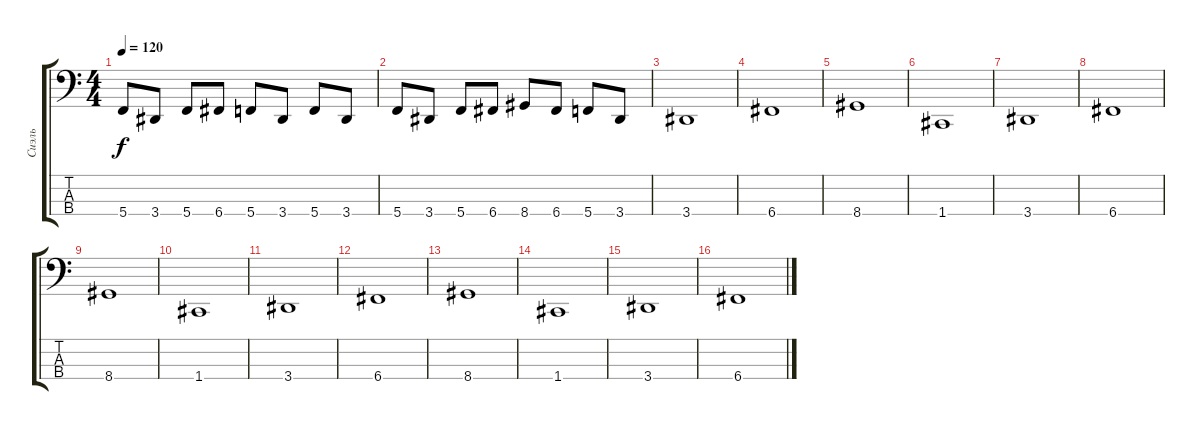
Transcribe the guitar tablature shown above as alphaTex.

\track ("Сиэль" "Сиэль") {instrument electricbassfinger}
\staff {score tabs}
\tuning (F2 C2 G1 C1) {hide}
\ts (4 4)
\tempo 120
\clef f4
\ks c
5.4.8{dy f} 3.4.8 5.4.8 6.4.8 5.4.8 3.4.8 5.4.8 3.4.8 |
5.4.8 3.4.8 5.4.8 6.4.8 8.4.8 6.4.8 5.4.8 3.4.8 |
3.4.1 |
6.4.1 |
8.4.1 |
1.4.1 |
3.4.1 |
6.4.1 |
8.4.1 |
1.4.1 |
3.4.1 |
6.4.1 |
8.4.1 |
1.4.1 |
3.4.1 |
6.4.1
